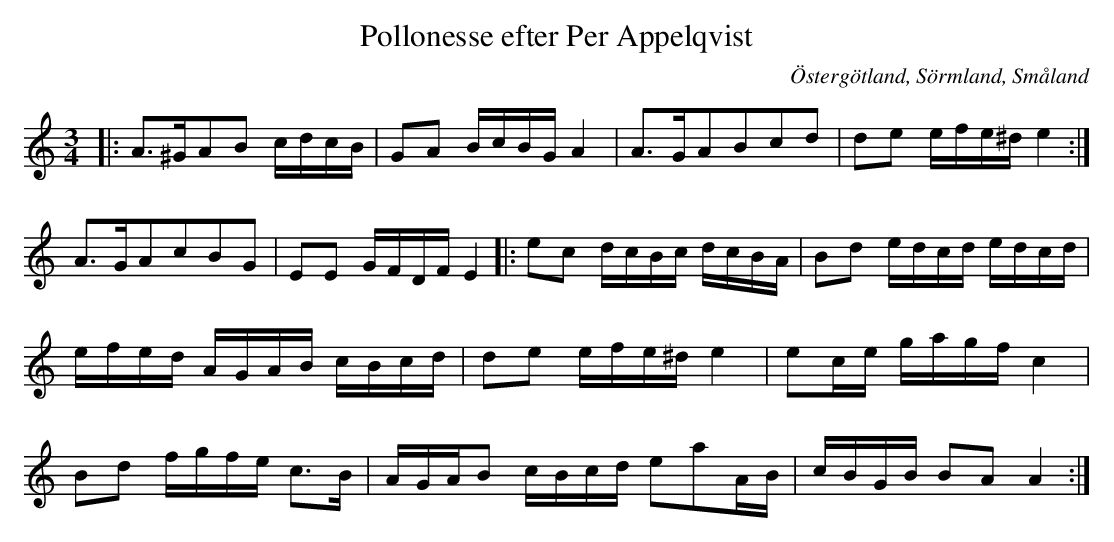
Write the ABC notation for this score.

X:1
T:Pollonesse efter Per Appelqvist
O:Östergötland, Sörmland, Småland
M:3/4
L:1/8
K:C
|: A>^GAB c/2d/2c/2B/2| GA B/2c/2B/2G/2 A2 | A>GABcd | de e/2f/2e/2^d/2 e2 :| A>GAcBG | EE G/2F/2D/2F/2 E2  |: ec d/2c/2B/2c/2 d/2c/2B/2A/2 | Bd e/2d/2c/2d/2 e/2d/2c/2d/2 |e/2f/2e/2d/2 A/2G/2A/2B/2 c/2B/2c/2d/2 | de e/2f/2e/2^d/2 e2 | ec/2e/2 g/2a/2g/2f/2 c2 | Bd f/2g/2f/2e/2 c>B | A/2G/2A/2B c/2B/2c/2d/2 eaA/2B/2 | c/2B/2G/2B/2 BA A2  :|
